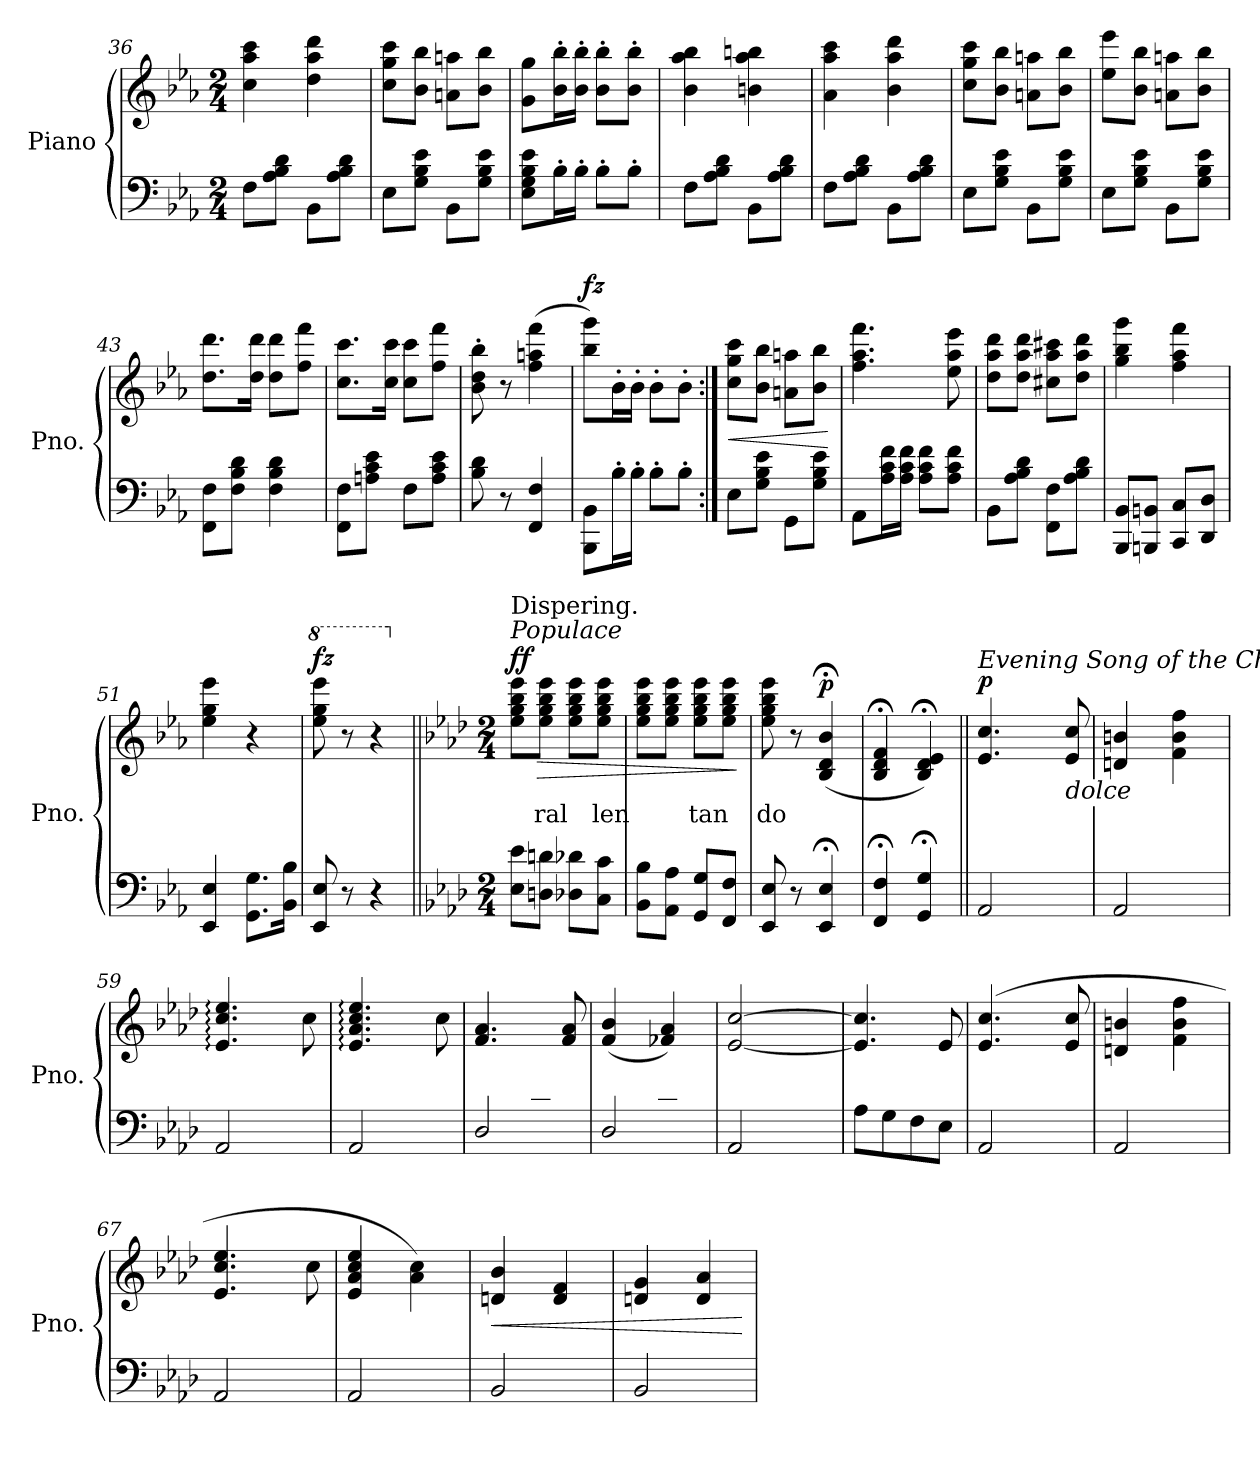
**kern	**kern	**text	**dynam
*part1	*part1	*part1	*part1
*staff2	*staff1	*staff1	*staff1/2
*I"Piano	*	*	*
*I'Pno.	*	*	*
!!LO:LB:g=z
*clefF4	*clefG2	*	*
*k[b-e-a-]	*k[b-e-a-]	*	*
*M2/4	*M2/4	*	*
=36	=36	=36	=36
8F\L	4cc\ 4aa-\ 4ccc\	.	.
8A-\ 8B-\ 8d\J	.	.	.
8BB-\L	4dd\ 4aa-\ 4ddd\	.	.
8A-\ 8B-\ 8d\J	.	.	.
=37	=37	=37	=37
8E-\L	8cc\ 8gg\ 8ccc\L	.	.
8G\ 8B-\ 8e-\J	8b-\ 8bb-\J	.	.
8BB-\L	8an\ 8aan\L	.	.
8G\ 8B-\ 8e-\J	8b-\ 8bb-\J	.	.
=38	=38	=38	=38
8E-\ 8G\ 8B-\ 8e-\L	8g\ 8gg\L	.	.
16B-'\L	16b-\' 16bb-\'L	.	.
16B-'\JJ	16b-\' 16bb-\'JJ	.	.
8B-'\L	8b-\' 8bb-\'L	.	.
8B-'\J	8b-\' 8bb-\'J	.	.
=39	=39	=39	=39
8F\L	4b-\ 4aa-\ 4bb-\	.	.
8A-\ 8B-\ 8d\J	.	.	.
8BB-\L	4bn\ 4aa-\ 4bbn\	.	.
8A-\ 8B-\ 8d\J	.	.	.
=40	=40	=40	=40
8F\L	4a-\ 4aa-\ 4ccc\	.	.
8A-\ 8B-\ 8d\J	.	.	.
8BB-\L	4b-\ 4aa-\ 4ddd\	.	.
8A-\ 8B-\ 8d\J	.	.	.
=41	=41	=41	=41
8E-\L	8cc\ 8gg\ 8ccc\L	.	.
8G\ 8B-\ 8e-\J	8b-\ 8bb-\J	.	.
8BB-\L	8an\ 8aan\L	.	.
8G\ 8B-\ 8e-\J	8b-\ 8bb-\J	.	.
=42	=42	=42	=42
8E-\L	8ee-\ 8eee-\L	.	.
8G\ 8B-\ 8e-\J	8b-\ 8bb-\J	.	.
8BB-\L	8an\ 8aan\L	.	.
8G\ 8B-\ 8e-\J	8b-\ 8bb-\J	.	.
!!LO:LB:g=z
=43	=43	=43	=43
8FF\ 8F\L	8.dd\ 8.ddd\L	.	.
8F\ 8B-\ 8d\J	.	.	.
.	16dd\ 16ddd\Jk	.	.
4F\ 4B-\ 4d\	8dd\ 8ddd\L	.	.
.	8ff\ 8fff\J	.	.
=44	=44	=44	=44
8FF\ 8F\L	8.cc\ 8.ccc\L	.	.
8An\ 8c\ 8e-\J	.	.	.
.	16cc\ 16ccc\Jk	.	.
8F\L	8cc\ 8ccc\L	.	.
8A\ 8c\ 8e-\J	8ff\ 8fff\J	.	.
=45	=45	=45	=45
8B-\ 8d\	8b-\' 8dd\' 8bb-\'	.	.
8r	8r	.	.
4FF/ 4F/	(>4ff\ 4aan\ 4fff\	.	.
=46	=46	=46	=46
!	!	!	!LO:DY:b
8BBB-\ 8BB-\L	8bb-\ 8ggg\L)	.	fz
16B-'\L	16b-'\L	.	.
16B-'\JJ	16b-'\JJ	.	.
8B-'\L	8b-'\L	.	.
8B-'\J	8b-'\J	.	.
=47:|!	=47:|!	=47:|!	=47:|!
!	!	!	!LO:HP:b
8E-\L	8cc\ 8gg\ 8ccc\L	.	<
8G\ 8B-\ 8e-\J	8b-\ 8bb-\J	.	.
8GG\L	8an\ 8aan\L	.	.
8G\ 8B-\ 8e-\J	8b-\ 8bb-\J	.	.
.	.	.	[
=48	=48	=48	=48
8AA-\L	4.ff\ 4.aa-\ 4.fff\	.	.
16A-\ 16c\ 16f\L	.	.	.
16A-\ 16c\ 16f\JJ	.	.	.
8A-\ 8c\ 8f\L	.	.	.
8A-\ 8c\ 8f\J	8ee-\ 8aa-\ 8eee-\	.	.
=49	=49	=49	=49
8BB-\L	8dd\ 8aa-\ 8ddd\L	.	.
8A-\ 8B-\ 8d\J	8dd\ 8aa-\ 8ddd\J	.	.
8FF\ 8F\L	8cc#X\ 8aa-\ 8ccc#X\L	.	.
8A-\ 8B-\ 8d\J	8dd\ 8aa-\ 8ddd\J	.	.
!!LO:LB:g=z
=50	=50	=50	=50
8BBB-/ 8BB-/L	4gg\ 4bb-\ 4ggg\	.	.
8BBBn/ 8BBn/J	.	.	.
8CC/ 8C/L	4ff\ 4aa-\ 4fff\	.	.
8DD/ 8D/J	.	.	.
=51	=51	=51	=51
4EE-/ 4E-/	4ee-\ 4gg\ 4eee-\	.	.
8.GG\ 8.G\L	4r	.	.
16BB-\ 16B-\Jk	.	.	.
=52	=52	=52	=52
*	*8va	*	*
!	!	!	!LO:DY:b
8EE-/ 8E-/	8eee-\ 8ggg\ 8eeee-\	.	fz
8r	8r	.	.
4r	4r	.	.
=53||	=53||	=53||	=53||
*k[b-e-a-d-]	*k[b-e-a-d-]	*	*
*M2/4	*M2/4	*	*
*	*X8va	*	*
!	!LO:TX:a:i:t=Populace	!	!
!	!LO:TX:a:t=Dispering.	!	!
!	!	!	!LO:HP:b
!	!	!	!LO:DY:n=1:b
8E-\ 8e-\L	8ee-\ 8gg\ 8bb-\ 8eee-\L	.	> ff
!	!	!LO:LY:b	!
8Dn\ 8dn\J	8ee-\ 8gg\ 8bb-\ 8eee-\J	ral	.
8D-X\ 8d-X\L	8ee-\ 8gg\ 8bb-\ 8eee-\L	.	.
!	!	!LO:LY:b	!
8C\ 8c\J	8ee-\ 8gg\ 8bb-\ 8eee-\J	len	.
=54	=54	=54	=54
8BB-\ 8B-\L	8ee-\ 8gg\ 8bb-\ 8eee-\L	.	.
8AA-\ 8A-\J	8ee-\ 8gg\ 8bb-\ 8eee-\J	.	.
!	!	!LO:LY:b	!
8GG/ 8G/L	8ee-\ 8gg\ 8bb-\ 8eee-\L	tan	.
8FF/ 8F/J	8ee-\ 8gg\ 8bb-\ 8eee-\J	.	.
.	.	.	]
=55	=55	=55	=55
!	!	!LO:LY:b	!
8EE-/ 8E-/	8ee-\ 8gg\ 8bb-\ 8eee-\	do	.
8r	8r	.	.
!	!	!	!LO:DY:b
4EE-/;< 4E-/;<	(<4B-/;< 4d-/;< 4b-/;<	.	p
=56	=56	=56	=56
4FF/;< 4F/;<	4B-/;< 4d-/;< 4f/;<	.	.
4GG/;< 4G/;<	4B-/;< 4d-/;< 4e-/;<)	.	.
=57||	=57||	=57||	=57||
*	*MM120	*	*
*^	*	*	*
!	!	!LO:TX:a:i:t=Evening Song of the Christians.	!	!
!	!	!	!	!LO:DY:b
2AA-/	8AA-\Lyy	4.e-/ 4.cc/	.	p
.	8E-\	.	.	.
.	8A-\	.	.	.
!	!	!LO:TX:b:i:t=dolce	!	!
.	8E-\J	8e-/ 8cc/	.	.
!!LO:LB:g=z
=58	=58	=58	=58	=58
2AA-/	8AA-\Lyy	4dn/ 4bn/	.	.
.	8F\	.	.	.
.	8A-\	4f\ 4b\ 4ff\	.	.
.	8F\J	.	.	.
=59	=59	=59	=59	=59
2AA-/	8AA-\Lyy	4.e-/: 4.cc/: 4.ee-/:	.	.
.	8E-\	.	.	.
.	8A-\	.	.	.
.	8E-\J	8cc\	.	.
=60	=60	=60	=60	=60
2AA-/	8AA-\Lyy	4.e-/: 4.a-/: 4.cc/: 4.ee-/:	.	.
.	8E-\	.	.	.
.	8A-\	.	.	.
.	8E-\J	8cc\	.	.
=61	=61	=61	=61	=61
2D-/	8D-\Lyy	4.f/ 4.a-/	.	.
.	8A-\	.	.	.
.	8d-\	.	.	.
.	8A-\J	8f/ 8a-/	.	.
=62	=62	=62	=62	=62
2D-/	8D-\Lyy	(<4f/ 4b-/	.	.
.	8A-\	.	.	.
.	8d-\	4f-X/ 4a-/)	.	.
.	8A-\J	.	.	.
=63	=63	=63	=63	=63
2AA-/	8AA-\Lyy	[2e-/ [2cc/	.	.
.	8E-\	.	.	.
.	8F\	.	.	.
.	8G\J	.	.	.
*v	*v	*	*	*
=64	=64	=64	=64
8A-\L	4.e-/] 4.cc/]	.	.
8G\	.	.	.
8F\	.	.	.
8E-\J	8e-/	.	.
=65	=65	=65	=65
*^	*	*	*
2AA-/	8AA-\Lyy	(>4.e-/ 4.cc/	.	.
.	8E-\	.	.	.
.	8A-\	.	.	.
.	8E-\J	8e-/ 8cc/	.	.
=66	=66	=66	=66	=66
2AA-/	8AA-\Lyy	4dn/ 4bn/	.	.
.	8F\	.	.	.
.	8A-\	4f\ 4b\ 4ff\	.	.
.	8F\J	.	.	.
!!LO:PB:g=z
=67	=67	=67	=67	=67
2AA-/	8AA-\Lyy	4.e-/ 4.cc/ 4.ee-/	.	.
.	8E-\	.	.	.
.	8A-\	.	.	.
.	8E-\J	8cc\	.	.
=68	=68	=68	=68	=68
2AA-/	8AA-\Lyy	4e-/ 4a-/ 4cc/ 4ee-/	.	.
.	8E-\	.	.	.
.	8A-\	4a-\ 4cc\)	.	.
.	8E-\J	.	.	.
=69	=69	=69	=69	=69
!	!	!	!	!LO:HP:b
2BB-/	8BB-\Lyy	4dn/ 4b-/	.	<
.	8F\	.	.	.
.	8B-\	4d/ 4f/	.	.
.	8F\J	.	.	.
=70	=70	=70	=70	=70
2BB-/	8BB-\Lyy	4dn/ 4g/	.	.
.	8F\	.	.	.
.	8B-\	4d/ 4a-/	.	.
.	8F\J	.	.	.
*v	*v	*	*	*
.	.	.	[
=	=	=	=
*-	*-	*-	*-
